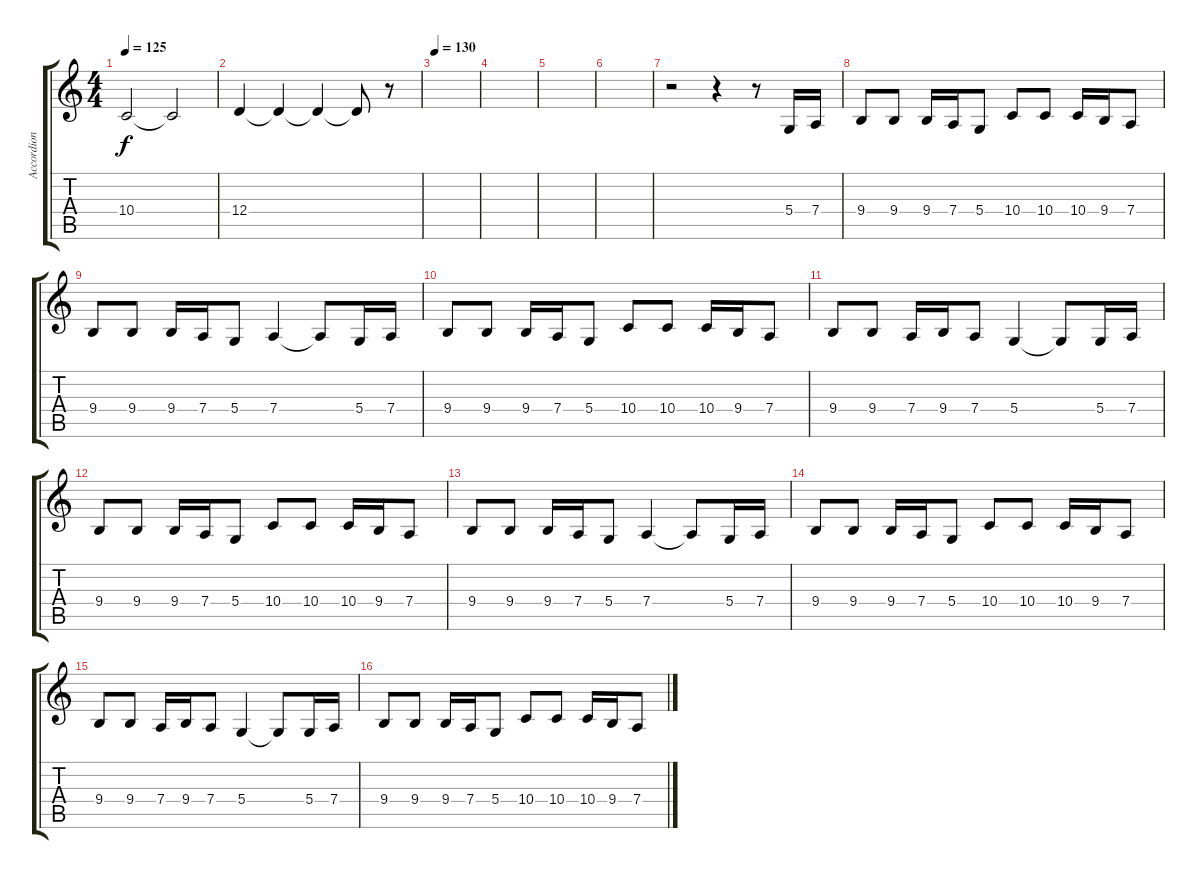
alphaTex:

\track ("Accordion" "Accordion") {instrument accordion}
\staff {score tabs}
\tuning (E4 B3 G3 D3 A2 E2) {hide}
\ts (4 4)
\tempo 125
\clef g2
\ks c
10.4.2{dy f} 10.4{t}.2 |
12.4.4 12.4{t}.4 12.4{t}.4 12.4{t}.8 r.8 |
\tempo 125
\tempo 130
|
|
|
|
r.2 r.4 r.8 5.4.16 7.4.16 |
9.4.8 9.4.8 9.4.16 7.4.16 5.4.8 10.4.8 10.4.8 10.4.16 9.4.16 7.4.8 |
9.4.8 9.4.8 9.4.16 7.4.16 5.4.8 7.4.4 7.4{t}.8 5.4.16 7.4.16 |
9.4.8 9.4.8 9.4.16 7.4.16 5.4.8 10.4.8 10.4.8 10.4.16 9.4.16 7.4.8 |
9.4.8 9.4.8 7.4.16 9.4.16 7.4.8 5.4.4 5.4{t}.8 5.4.16 7.4.16 |
9.4.8 9.4.8 9.4.16 7.4.16 5.4.8 10.4.8 10.4.8 10.4.16 9.4.16 7.4.8 |
9.4.8 9.4.8 9.4.16 7.4.16 5.4.8 7.4.4 7.4{t}.8 5.4.16 7.4.16 |
9.4.8 9.4.8 9.4.16 7.4.16 5.4.8 10.4.8 10.4.8 10.4.16 9.4.16 7.4.8 |
9.4.8 9.4.8 7.4.16 9.4.16 7.4.8 5.4.4 5.4{t}.8 5.4.16 7.4.16 |
9.4.8 9.4.8 9.4.16 7.4.16 5.4.8 10.4.8 10.4.8 10.4.16 9.4.16 7.4.8
